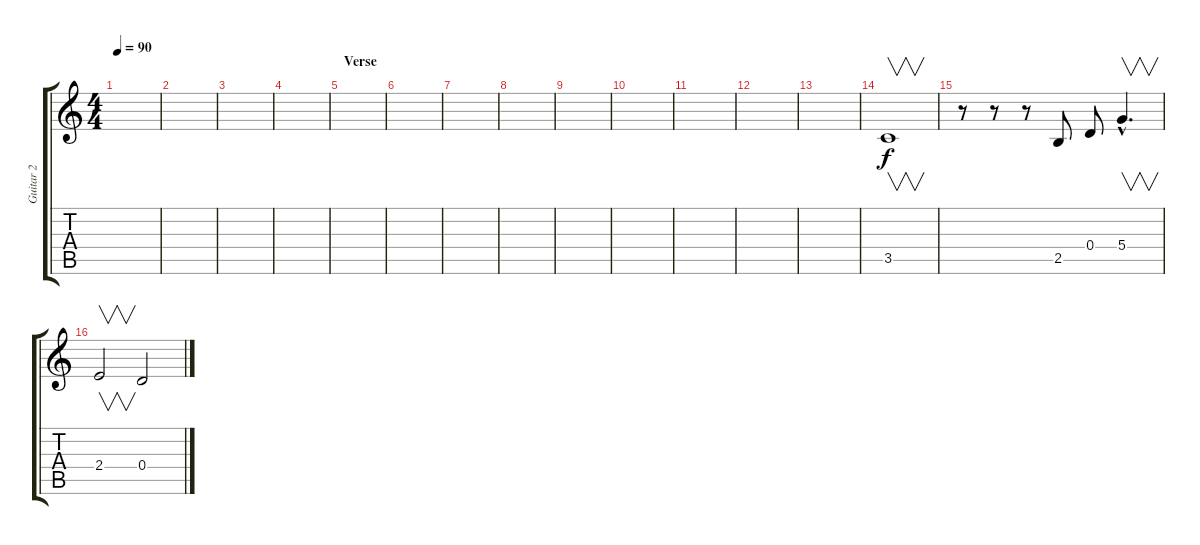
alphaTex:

\track ("Guitar 2" "Guitar 2") {instrument overdrivenguitar}
\staff {score tabs}
\tuning (E4 B3 G3 D3 A2 E2) {hide}
\ts (4 4)
\tempo 90
\clef g2
\ks c
|
|
|
|
\section ("" "Verse")
|
|
|
|
|
|
|
|
|
3.5.1{v} |
r.8 r.8 r.8 2.5.8 0.4.8 5.4{hac}.4{v d} |
2.4.2{v} 0.4.2
